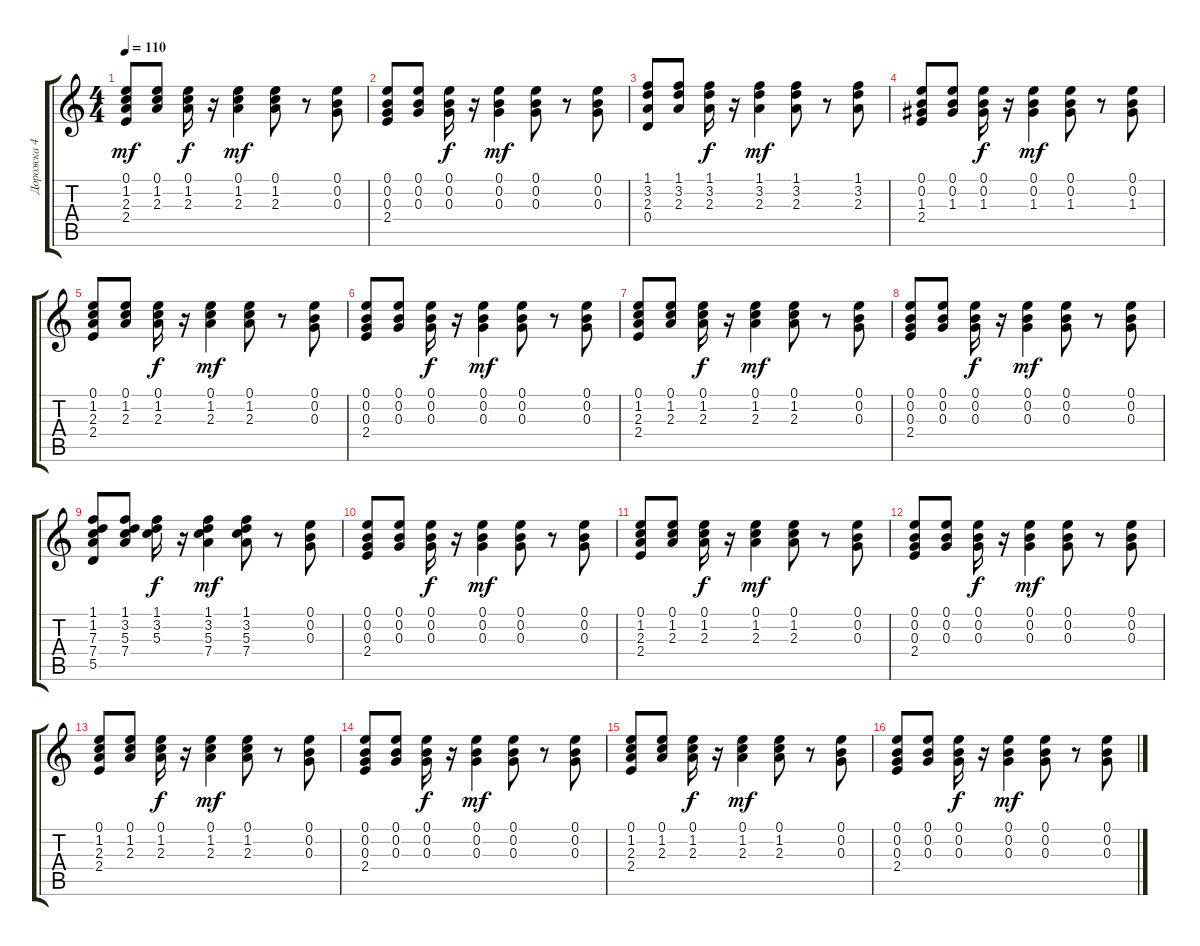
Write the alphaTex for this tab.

\track ("Дорожка 4" "Дорожка 4") {instrument acousticguitarsteel}
\staff {score tabs}
\tuning (E4 B3 G3 D3 A2 E2) {hide}
\ts (4 4)
\tempo 110
\clef g2
\ks c
(0.1 1.2 2.3 2.4).8{dy mf} (0.1 1.2 2.3).8 (0.1 1.2 2.3).16{dy f} r.16 (0.1 1.2 2.3).4{dy mf} (0.1 1.2 2.3).8 r.8 (0.1 0.2 0.3).8 |
(0.1 0.2 0.3 2.4).8 (0.1 0.2 0.3).8 (0.1 0.2 0.3).16{dy f} r.16 (0.1 0.2 0.3).4{dy mf} (0.1 0.2 0.3).8 r.8 (0.1 0.2 0.3).8 |
(1.1 3.2 2.3 0.4).8 (1.1 3.2 2.3).8 (1.1 3.2 2.3).16{dy f} r.16 (1.1 3.2 2.3).4{dy mf} (1.1 3.2 2.3).8 r.8 (1.1 3.2 2.3).8 |
(0.1 0.2 1.3 2.4).8 (0.1 0.2 1.3).8 (0.1 0.2 1.3).16{dy f} r.16 (0.1 0.2 1.3).4{dy mf} (0.1 0.2 1.3).8 r.8 (0.1 0.2 1.3).8 |
(0.1 1.2 2.3 2.4).8 (0.1 1.2 2.3).8 (0.1 1.2 2.3).16{dy f} r.16 (0.1 1.2 2.3).4{dy mf} (0.1 1.2 2.3).8 r.8 (0.1 0.2 0.3).8 |
(0.1 0.2 0.3 2.4).8 (0.1 0.2 0.3).8 (0.1 0.2 0.3).16{dy f} r.16 (0.1 0.2 0.3).4{dy mf} (0.1 0.2 0.3).8 r.8 (0.1 0.2 0.3).8 |
(0.1 1.2 2.3 2.4).8 (0.1 1.2 2.3).8 (0.1 1.2 2.3).16{dy f} r.16 (0.1 1.2 2.3).4{dy mf} (0.1 1.2 2.3).8 r.8 (0.1 0.2 0.3).8 |
(0.1 0.2 0.3 2.4).8 (0.1 0.2 0.3).8 (0.1 0.2 0.3).16{dy f} r.16 (0.1 0.2 0.3).4{dy mf} (0.1 0.2 0.3).8 r.8 (0.1 0.2 0.3).8 |
(1.1 1.2 7.3 7.4 5.5).8 (1.1 3.2 5.3 7.4).8 (1.1 3.2 5.3).16{dy f} r.16 (1.1 3.2 5.3 7.4).4{dy mf} (1.1 3.2 5.3 7.4).8 r.8 (0.1 0.2 0.3).8 |
(0.1 0.2 0.3 2.4).8 (0.1 0.2 0.3).8 (0.1 0.2 0.3).16{dy f} r.16 (0.1 0.2 0.3).4{dy mf} (0.1 0.2 0.3).8 r.8 (0.1 0.2 0.3).8 |
(0.1 1.2 2.3 2.4).8 (0.1 1.2 2.3).8 (0.1 1.2 2.3).16{dy f} r.16 (0.1 1.2 2.3).4{dy mf} (0.1 1.2 2.3).8 r.8 (0.1 0.2 0.3).8 |
(0.1 0.2 0.3 2.4).8 (0.1 0.2 0.3).8 (0.1 0.2 0.3).16{dy f} r.16 (0.1 0.2 0.3).4{dy mf} (0.1 0.2 0.3).8 r.8 (0.1 0.2 0.3).8 |
(0.1 1.2 2.3 2.4).8 (0.1 1.2 2.3).8 (0.1 1.2 2.3).16{dy f} r.16 (0.1 1.2 2.3).4{dy mf} (0.1 1.2 2.3).8 r.8 (0.1 0.2 0.3).8 |
(0.1 0.2 0.3 2.4).8 (0.1 0.2 0.3).8 (0.1 0.2 0.3).16{dy f} r.16 (0.1 0.2 0.3).4{dy mf} (0.1 0.2 0.3).8 r.8 (0.1 0.2 0.3).8 |
(0.1 1.2 2.3 2.4).8 (0.1 1.2 2.3).8 (0.1 1.2 2.3).16{dy f} r.16 (0.1 1.2 2.3).4{dy mf} (0.1 1.2 2.3).8 r.8 (0.1 0.2 0.3).8 |
(0.1 0.2 0.3 2.4).8 (0.1 0.2 0.3).8 (0.1 0.2 0.3).16{dy f} r.16 (0.1 0.2 0.3).4{dy mf} (0.1 0.2 0.3).8 r.8 (0.1 0.2 0.3).8
